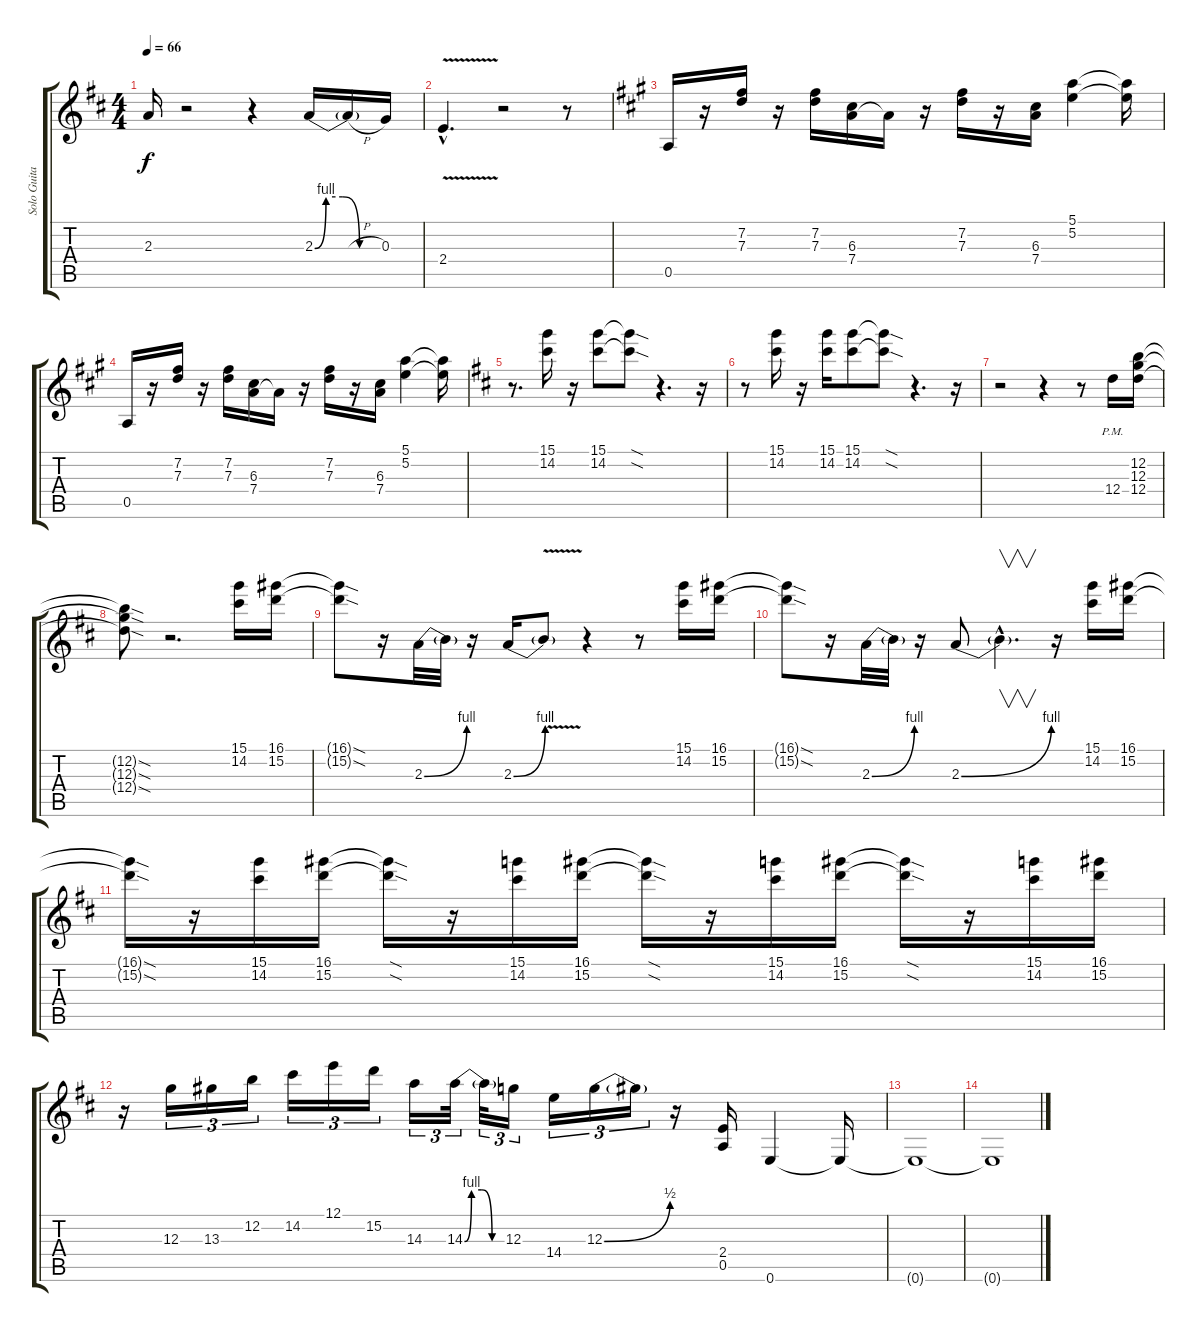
\track ("Solo Guitar" "Solo Guita") {instrument distortionguitar}
\staff {score tabs}
\tuning (E4 B3 G3 D3 A2 E2) {hide}
\ts (4 4)
\tempo 66
\clef g2
\ks d
2.3{t}.16{dy f} r.2 r.4 2.3{be (custom 0 0 10 4 25 4 40 0 60 0)}.16 2.3{h t}.16 0.3.16 |
2.4{v hac}.4{d} r.2 r.8 |
\ks a
0.5.16 r.16 (7.2 7.3).16 r.16 (7.2 7.3).16 (6.3 7.4).16 7.4{t}.16 r.16 (7.2 7.3).16 r.16 (6.3 7.4).16 (5.1 5.2).4 (5.1{t} 5.2{t}).16 |
0.5.16 r.16 (7.2 7.3).16 r.16 (7.2 7.3).16 (6.3 7.4).16 7.4{t}.16 r.16 (7.2 7.3).16 r.16 (6.3 7.4).16 (5.1 5.2).4 (5.1{t} 5.2{t}).16 |
\ks d
r.8{d} (15.1 14.2).16 r.16 (15.1 14.2).8 (15.1{sod t} 14.2{sod t}).8 r.4{d} r.16 |
r.8 (15.1 14.2).16 r.16 (15.1 14.2).16 (15.1 14.2).8 (15.1{sod t} 14.2{sod t}).8 r.4{d} r.16 |
r.2 r.4 r.8 12.4{pm}.16 (12.2 12.3 12.4).16 |
(12.2{sod t} 12.3{sod t} 12.4{sod t}).8 r.2{d} (15.1 14.2).16 (16.1 15.2).16 |
(16.1{sod t} 15.2{sod t}).8 r.16 2.3{be (bend 0 0 60 4)}.32 2.3{t}.32 r.16 2.3{be (bend 0 0 60 4)}.16 2.3{v t}.8 r.4 r.8 (15.1 14.2).16 (16.1 15.2).16 |
(16.1{sod t} 15.2{sod t}).8 r.16 2.3{be (bend 0 0 60 4)}.32 2.3{t}.32 r.16 2.3{be (bend 0 0 60 4)}.8 2.3{hac t}.4{v d} r.16 (15.1 14.2).16 (16.1 15.2).16 |
(16.1{sod t} 15.2{sod t}).16 r.16 (15.1 14.2).16 (16.1 15.2).16 (16.1{sod t} 15.2{sod t}).16 r.16 (15.1 14.2).16 (16.1 15.2).16 (16.1{sod t} 15.2{sod t}).16 r.16 (15.1 14.2).16 (16.1 15.2).16 (16.1{sod t} 15.2{sod t}).16 r.16 (15.1 14.2).16 (16.1 15.2).16 |
r.16 12.3.16{tu (3 2)} 13.3.16{tu (3 2)} 12.2.16{tu (3 2)} 14.2.16{tu (3 2)} 12.1.16{tu (3 2)} 15.2.16{tu (3 2)} 14.3.16{tu (3 2)} 14.3{be (custom 0 0 10 4 25 4 40 0 60 0)}.32{tu (3 2)} 14.3{t}.32{tu (3 2)} 12.3.16{tu (3 2)} 14.4.16{tu (3 2)} 12.3{be (bend 0 0 60 2)}.16{tu (3 2)} 12.3{t}.16{tu (3 2)} r.16 (2.4 0.5).16 0.6.4 0.6{t}.16 |
0.6{t}.1 |
0.6{t}.1
